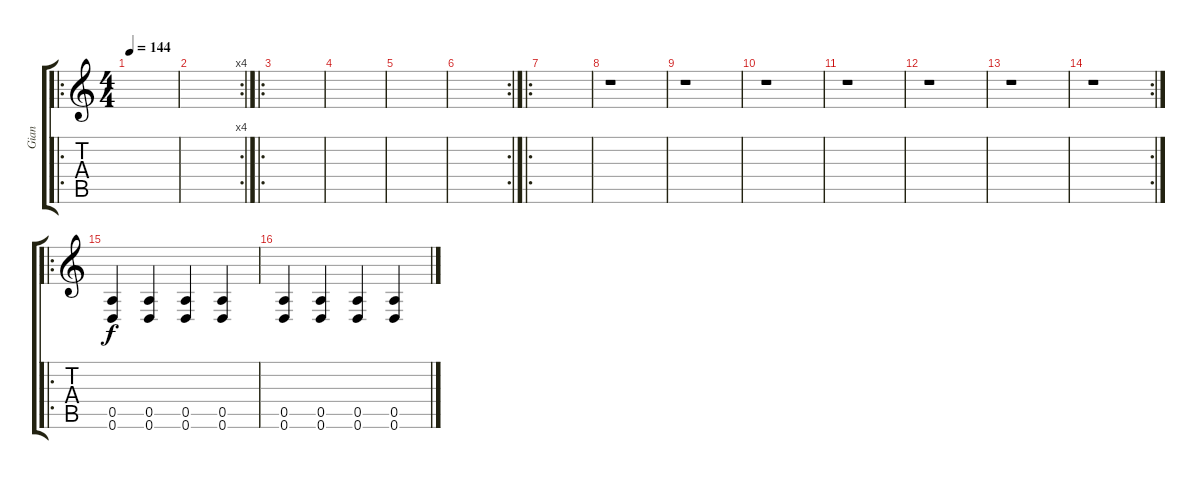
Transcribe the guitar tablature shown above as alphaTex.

\track ("Gian" "Gian") {instrument distortionguitar}
\staff {score tabs}
\tuning (E4 B3 G3 D3 A2 D2) {hide}
\ro
\ts (4 4)
\tempo 144
\clef g2
\ks c
|
\rc 4
|
\ro
|
|
|
\rc 2
|
\ro
|
r.1 |
r.1 |
r.1 |
r.1 |
r.1 |
r.1 |
\rc 2
r.1 |
\ro
(0.5 0.6).4 (0.5 0.6).4 (0.5 0.6).4 (0.5 0.6).4 |
(0.5 0.6).4 (0.5 0.6).4 (0.5 0.6).4 (0.5 0.6).4
